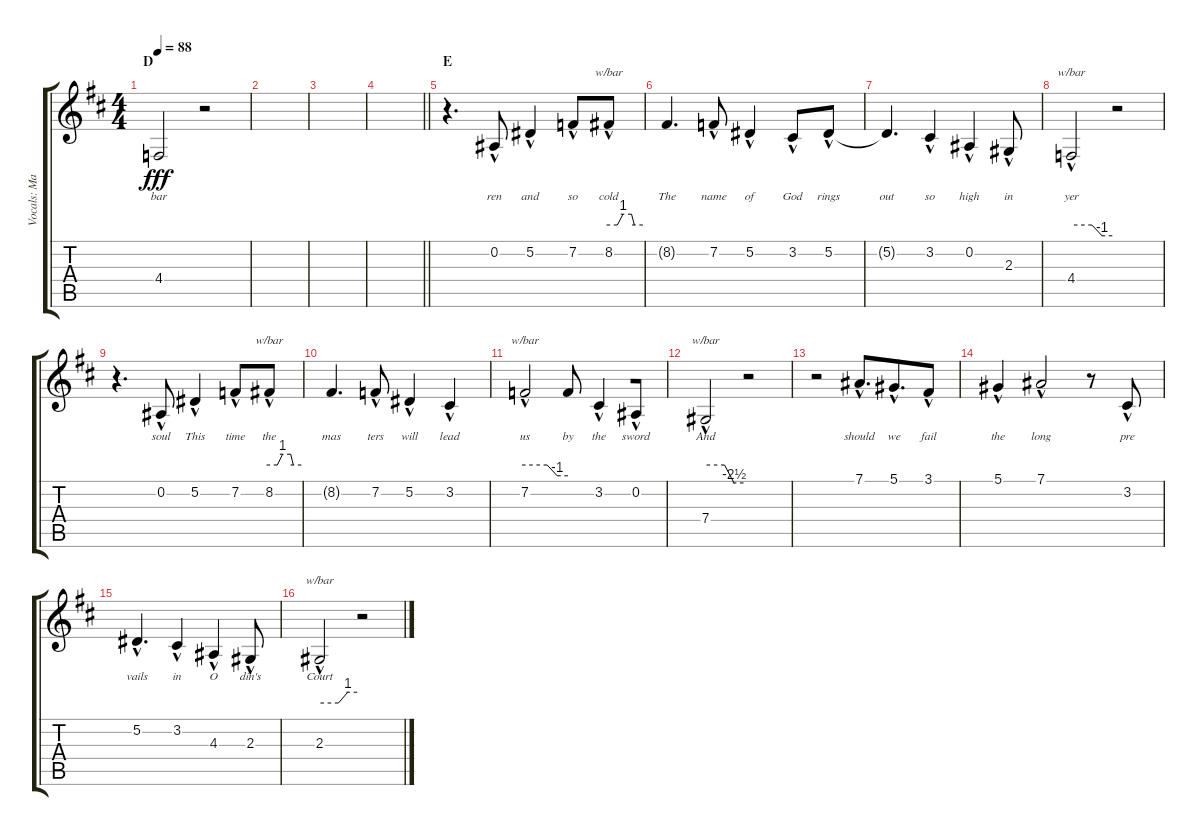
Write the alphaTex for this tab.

\track ("Vocals: Martin" "Vocals: Ma") {instrument lead2sawtooth}
\staff {score tabs}
\tuning (Eb4 Bb3 Gb3 Db3 Ab2 Eb2) {hide}
\ts (4 4)
\section ("" "D")
\tempo 88
\clef g2
\ks d
4.4{t}.2{lyrics (0 "bar") lyrics (1 "") lyrics (2 "") lyrics (3 "") lyrics (4 "") dy fff} r.2 |
|
|
\barLineRight lightlight
|
\section ("" "E")
r.4{d} 0.2{hac}.8{lyrics (0 "ren") lyrics (1 "") lyrics (2 "") lyrics (3 "") lyrics (4 "")} 5.2{hac}.4{lyrics (0 "and") lyrics (1 "") lyrics (2 "") lyrics (3 "") lyrics (4 "")} 7.2{hac}.8{lyrics (0 "so") lyrics (1 "") lyrics (2 "") lyrics (3 "") lyrics (4 "")} 8.2{hac}.8{tbe (custom default 0 0 15 0 25 4 40 4 45 0 60 0) lyrics (0 "cold") lyrics (1 "") lyrics (2 "") lyrics (3 "") lyrics (4 "")} |
8.2{t}.4{d lyrics (0 "The") lyrics (1 "") lyrics (2 "") lyrics (3 "") lyrics (4 "")} 7.2{hac}.8{lyrics (0 "name") lyrics (1 "") lyrics (2 "") lyrics (3 "") lyrics (4 "")} 5.2{hac}.4{lyrics (0 "of") lyrics (1 "") lyrics (2 "") lyrics (3 "") lyrics (4 "")} 3.2{hac}.8{lyrics (0 "God") lyrics (1 "") lyrics (2 "") lyrics (3 "") lyrics (4 "")} 5.2{hac}.8{lyrics (0 "rings") lyrics (1 "") lyrics (2 "") lyrics (3 "") lyrics (4 "")} |
5.2{t}.4{d lyrics (0 "out") lyrics (1 "") lyrics (2 "") lyrics (3 "") lyrics (4 "")} 3.2{hac}.4{lyrics (0 "so") lyrics (1 "") lyrics (2 "") lyrics (3 "") lyrics (4 "")} 0.2{hac}.4{lyrics (0 "high") lyrics (1 "") lyrics (2 "") lyrics (3 "") lyrics (4 "")} 2.3{hac}.8{lyrics (0 "in") lyrics (1 "") lyrics (2 "") lyrics (3 "") lyrics (4 "")} |
4.4{hac}.2{tbe (custom default 0 0 30 0 45 -4 60 -4) lyrics (0 "yer") lyrics (1 "") lyrics (2 "") lyrics (3 "") lyrics (4 "")} r.2 |
r.4{d} 0.2{hac}.8{lyrics (0 "soul") lyrics (1 "") lyrics (2 "") lyrics (3 "") lyrics (4 "")} 5.2{hac}.4{lyrics (0 "This") lyrics (1 "") lyrics (2 "") lyrics (3 "") lyrics (4 "")} 7.2{hac}.8{lyrics (0 "time") lyrics (1 "") lyrics (2 "") lyrics (3 "") lyrics (4 "")} 8.2{hac}.8{tbe (custom default 0 0 15 0 25 4 40 4 45 0 60 0) lyrics (0 "the") lyrics (1 "") lyrics (2 "") lyrics (3 "") lyrics (4 "")} |
8.2{t}.4{d lyrics (0 "mas") lyrics (1 "") lyrics (2 "") lyrics (3 "") lyrics (4 "")} 7.2{hac}.8{lyrics (0 "ters") lyrics (1 "") lyrics (2 "") lyrics (3 "") lyrics (4 "")} 5.2{hac}.4{lyrics (0 "will") lyrics (1 "") lyrics (2 "") lyrics (3 "") lyrics (4 "")} 3.2{hac}.4{lyrics (0 "lead") lyrics (1 "") lyrics (2 "") lyrics (3 "") lyrics (4 "")} |
7.2{hac}.2{tbe (custom default 0 0 31 0 45 -4 60 -4) lyrics (0 "us") lyrics (1 "") lyrics (2 "") lyrics (3 "") lyrics (4 "")} 7.2{t}.8{lyrics (0 "by") lyrics (1 "") lyrics (2 "") lyrics (3 "") lyrics (4 "")} 3.2{hac}.4{lyrics (0 "the") lyrics (1 "") lyrics (2 "") lyrics (3 "") lyrics (4 "") beam merge} 0.2{hac}.8{lyrics (0 "sword") lyrics (1 "") lyrics (2 "") lyrics (3 "") lyrics (4 "")} |
7.4{hac}.2{tbe (custom default 0 0 30 0 45 -10 60 -10) lyrics (0 "And") lyrics (1 "") lyrics (2 "") lyrics (3 "") lyrics (4 "")} r.2 |
r.2 7.1{hac}.8{d lyrics (0 "should") lyrics (1 "") lyrics (2 "") lyrics (3 "") lyrics (4 "")} 5.1{hac}.8{d lyrics (0 "we") lyrics (1 "") lyrics (2 "") lyrics (3 "") lyrics (4 "") beam merge} 3.1{hac}.8{lyrics (0 "fail") lyrics (1 "") lyrics (2 "") lyrics (3 "") lyrics (4 "")} |
5.1{hac}.4{lyrics (0 "the") lyrics (1 "") lyrics (2 "") lyrics (3 "") lyrics (4 "")} 7.1{hac}.2{lyrics (0 "long") lyrics (1 "") lyrics (2 "") lyrics (3 "") lyrics (4 "")} r.8 3.2{hac}.8{lyrics (0 "pre") lyrics (1 "") lyrics (2 "") lyrics (3 "") lyrics (4 "")} |
5.2{hac}.4{d lyrics (0 "vails") lyrics (1 "") lyrics (2 "") lyrics (3 "") lyrics (4 "")} 3.2{hac}.4{lyrics (0 "in") lyrics (1 "") lyrics (2 "") lyrics (3 "") lyrics (4 "")} 4.3{hac}.4{lyrics (0 "O") lyrics (1 "") lyrics (2 "") lyrics (3 "") lyrics (4 "")} 2.3{hac}.8{lyrics (0 "din's") lyrics (1 "") lyrics (2 "") lyrics (3 "") lyrics (4 "")} |
2.3{hac}.2{tbe (custom default 0 0 30 0 45 4 60 4) lyrics (0 "Court") lyrics (1 "") lyrics (2 "") lyrics (3 "") lyrics (4 "")} r.2
